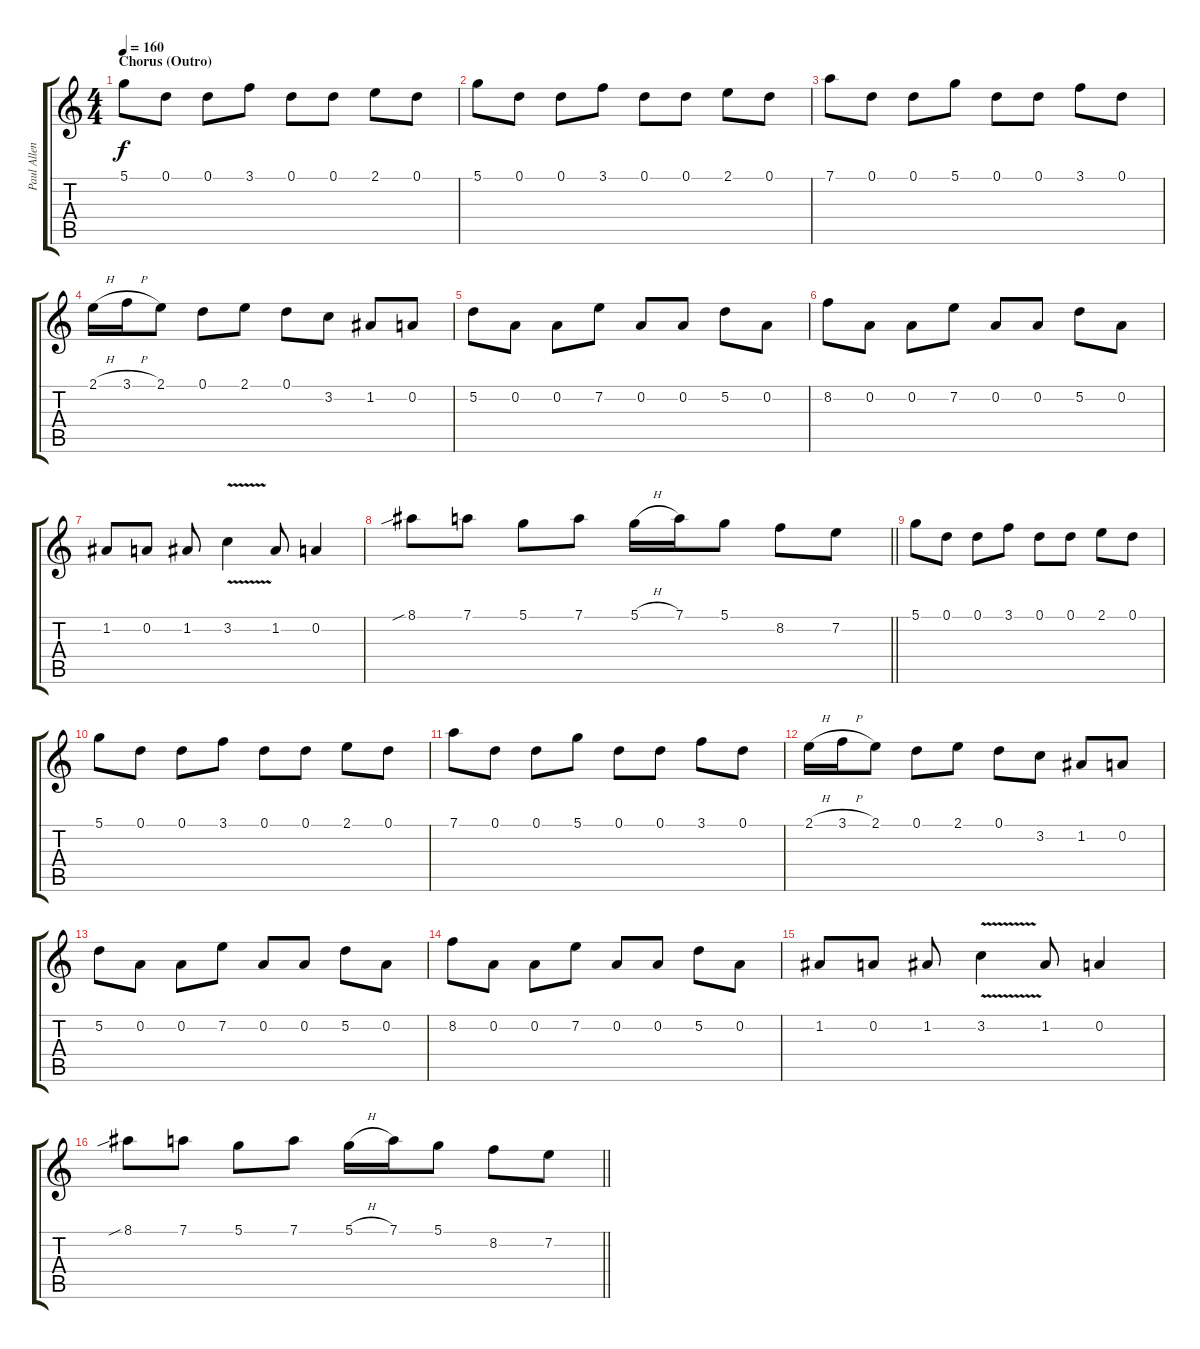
\track ("Paul Allender" "Paul Allen") {instrument distortionguitar}
\staff {score tabs}
\tuning (D4 A3 F3 C3 G2 D2) {hide}
\ts (4 4)
\section ("" "Chorus (Outro)")
\tempo 160
\clef g2
\ks c
5.1.8{dy f} 0.1.8 0.1.8 3.1.8 0.1.8 0.1.8 2.1.8 0.1.8 |
5.1.8 0.1.8 0.1.8 3.1.8 0.1.8 0.1.8 2.1.8 0.1.8 |
7.1.8 0.1.8 0.1.8 5.1.8 0.1.8 0.1.8 3.1.8 0.1.8 |
2.1{h}.16 3.1{h}.16 2.1.8 0.1.8 2.1.8 0.1.8 3.2.8 1.2.8 0.2.8 |
5.2.8 0.2.8 0.2.8 7.2.8 0.2.8 0.2.8 5.2.8 0.2.8 |
8.2.8 0.2.8 0.2.8 7.2.8 0.2.8 0.2.8 5.2.8 0.2.8 |
1.2.8 0.2.8 1.2.8 3.2{v}.4 1.2.8 0.2.4 |
\barLineRight lightlight
8.1{sib}.8 7.1.8 5.1.8 7.1.8 5.1{h}.16 7.1.16 5.1.8 8.2.8 7.2.8 |
5.1.8 0.1.8 0.1.8 3.1.8 0.1.8 0.1.8 2.1.8 0.1.8 |
5.1.8 0.1.8 0.1.8 3.1.8 0.1.8 0.1.8 2.1.8 0.1.8 |
7.1.8 0.1.8 0.1.8 5.1.8 0.1.8 0.1.8 3.1.8 0.1.8 |
2.1{h}.16 3.1{h}.16 2.1.8 0.1.8 2.1.8 0.1.8 3.2.8 1.2.8 0.2.8 |
5.2.8 0.2.8 0.2.8 7.2.8 0.2.8 0.2.8 5.2.8 0.2.8 |
8.2.8 0.2.8 0.2.8 7.2.8 0.2.8 0.2.8 5.2.8 0.2.8 |
1.2.8 0.2.8 1.2.8 3.2{v}.4 1.2.8 0.2.4 |
\barLineRight lightlight
8.1{sib}.8 7.1.8 5.1.8 7.1.8 5.1{h}.16 7.1.16 5.1.8 8.2.8 7.2.8
